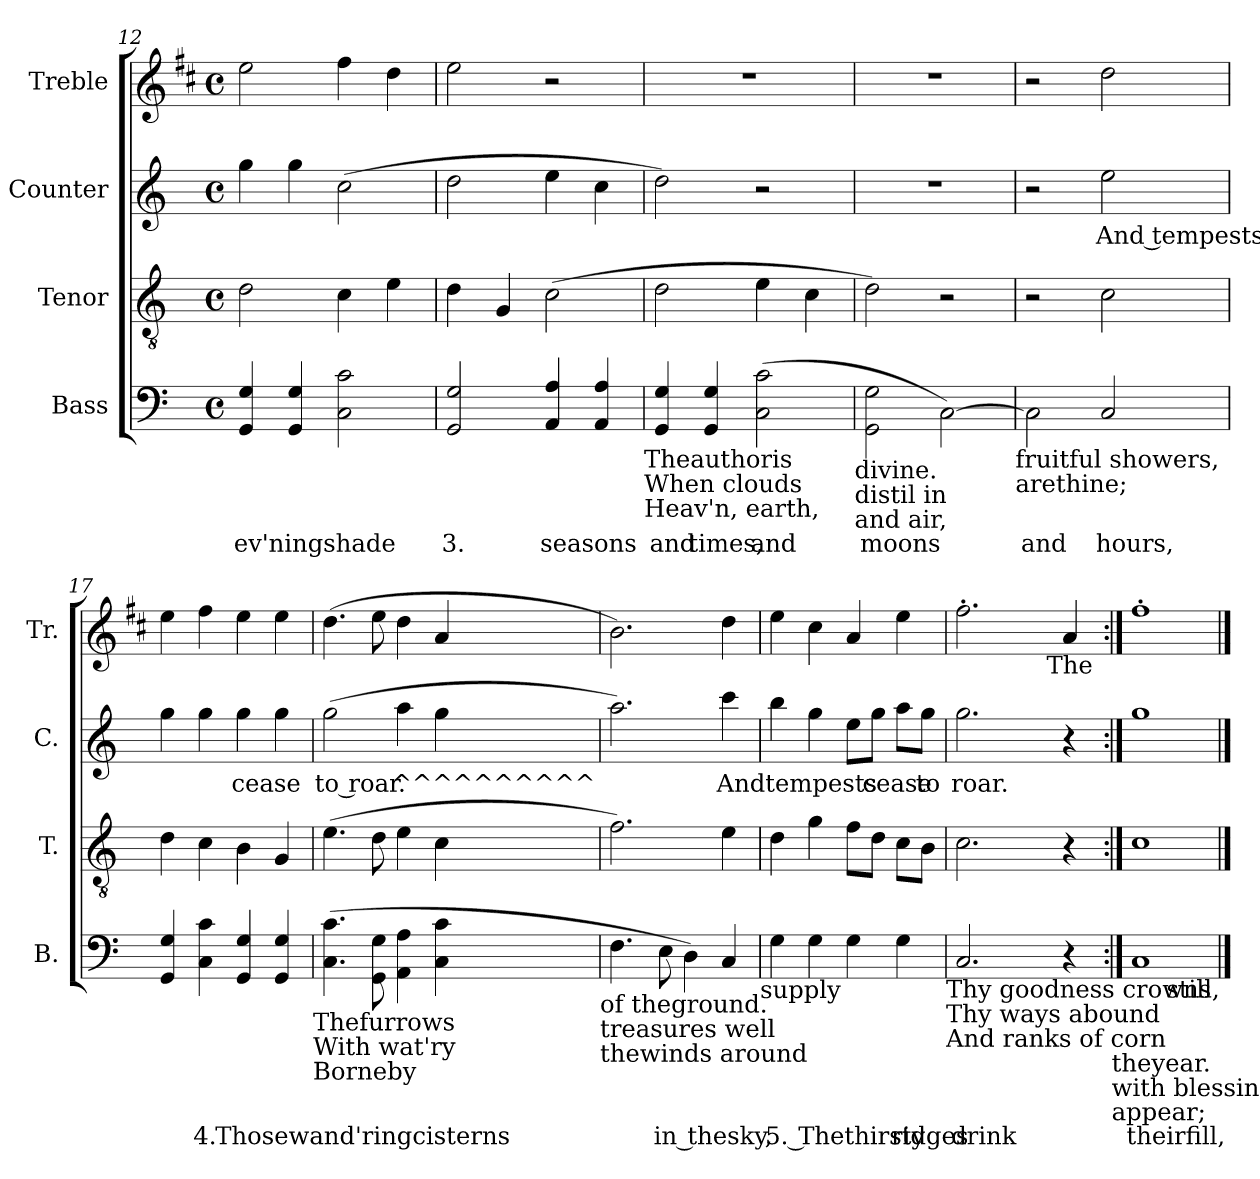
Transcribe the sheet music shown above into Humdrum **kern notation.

**kern	**text	**kern	**kern	**text	**kern
*part4	*part4	*part3	*part2	*part2	*part1
*staff4	*staff4	*staff3	*staff2	*staff2	*staff1
*I"Bass	*	*I"Tenor	*I"Counter	*	*I"Treble
*I'B.	*	*I'T.	*I'C.	*	*I'Tr.
*clefF4	*	*clefGv2	*clefG2	*	*clefG2
*	*	*	*	*	*ITrd1c2
*k[]	*	*k[]	*k[]	*	*k[]
*C:	*	*C:	*C:	*	*C:
*M4/4	*	*M4/4	*M4/4	*	*M4/4
*met(c)	*	*met(c)	*met(c)	*	*met(c)
=12	=12	=12	=12	=12	=12
!	!LO:LY:b	!	!	!	!
4GG/ 4G/	ev'ningshade	2d\	4gg\	.	2dd\
4GG/ 4G/	.	.	4gg\	.	.
!	!	!LO:N:head=solid	!	!	!LO:N:head=solid
2C\ 2c\	.	4c\	(>2cc\	.	4ee\
!	!	!LO:N:head=solid	!	!	!LO:N:head=solid
.	.	4e\	.	.	4cc\
=13	=13	=13	=13	=13	=13
!	!LO:LY:b	!	!	!	!
2GG/ 2G/	3.	4d\	2dd\	.	2dd\
.	.	4G/	.	.	.
!LO:N:n=1:head=solid	!	!	!	!	!
!LO:N:n=2:head=solid	!LO:LY:b	!	!LO:N:head=solid	!	!
4AA/ 4A/	seasons	(>2c\	4ee\	.	2r
!LO:N:n=1:head=solid	!	!	!	!	!
!LO:N:n=2:head=solid	!	!	!LO:N:head=solid	!	!
4AA/ 4A/	.	.	4cc\	.	.
!LO:TX:b:t=Theauthoris	!	!	!	!	!
!LO:TX:b:t=When clouds	!	!	!	!	!
!LO:TX:b:t=Heav'n, earth,	!	!	!	!	!
=14	=14	=14	=14	=14	=14
!	!LO:LY:b	!	!	!	!
4GG/ 4G/	and	2d\	2dd\)	.	1r
!	!LO:LY:b	!	!	!	!
4GG/ 4G/	times,	.	.	.	.
!	!LO:LY:b	!LO:N:head=solid	!	!	!
(>2C\ 2c\	and	4e\	2r	.	.
!	!	!LO:N:head=solid	!	!	!
.	.	4c\	.	.	.
!LO:TX:b:t=divine.	!	!	!	!	!
!LO:TX:b:t=distil in	!	!	!	!	!
!LO:TX:b:t=and air,	!	!	!	!	!
=15	=15	=15	=15	=15	=15
!	!LO:LY:b	!	!	!	!
2GG\ 2G\	moons	2d\)	1r	.	1r
[>2C\)	.	2r	.	.	.
!LO:TX:b:t=fruitful showers,	!	!	!	!	!
!LO:TX:b:t=arethine;	!	!	!	!	!
=16	=16	=16	=16	=16	=16
!	!LO:LY:b	!	!	!	!
2C\]	and	2r	2r	.	2r
!	!LO:LY:b	!	!LO:N:head=open	!LO:LY:b:rj	!
2C/	hours,	2c\	2ee\	And tempests	2cc\
=17	=17	=17	=17	=17	=17
4GG/ 4G/	.	4d\	4gg\	.	4dd\
!LO:N:n=1:head=solid	!	!	!	!	!
!LO:N:n=2:head=solid	!LO:LY:b	!LO:N:head=solid	!	!	!LO:N:head=solid
4C\ 4c\	4.	4c\	4gg\	.	4ee\
!	!LO:LY:b	!LO:N:head=solid	!	!LO:LY:b	!
4GG/ 4G/	Thosewand'ringcisterns	4B\	4gg\	cease	4dd\
4GG/ 4G/	.	4G/	4gg\	.	4dd\
!LO:TX:b:t=Thefurrows	!	!	!	!	!
!LO:TX:b:t=With wat'ry	!	!	!	!	!
!LO:TX:b:t=Borneby	!	!	!	!	!
=18	=18	=18	=18	=18	=18
!LO:N:n=1:head=solid	!	!	!	!	!
!LO:N:n=2:head=solid	!	!LO:N:head=solid	!	!LO:LY:b:rj	!LO:N:head=solid
(>4.C\ 4.c\	.	(>4.e\	(>2gg\	to roar.	(>4.cc\
8GG\ 8G\	.	8d\	.	.	8dd\
!LO:N:n=1:head=solid	!	!	!	!	!
!LO:N:n=2:head=solid	!	!LO:N:head=solid	!LO:N:head=solid	!LO:LY:b	!LO:N:head=solid
4AA\ 4A\	.	4e\	4aa\	^^^^^^^^^^	4cc\
!LO:N:n=1:head=solid	!	!	!	!	!
!LO:N:n=2:head=solid	!	!LO:N:head=solid	!	!	!
4C\ 4c\	.	4c\	4gg\	.	4g/
!LO:TX:b:t=of theground.	!	!	!	!	!
!LO:TX:b:t=treasures well	!	!	!	!	!
!LO:TX:b:t=thewinds around	!	!	!	!	!
=19	=19	=19	=19	=19	=19
!LO:N:head=solid	!	!	!LO:N:head=open	!	!LO:N:head=open
4.F\	.	2.f\)	2.aa\)	.	2.a\)
!LO:N:head=solid	!LO:LY:b:rj	!	!	!	!
8E\	in thesky,	.	.	.	.
4D\)	.	.	.	.	.
!LO:N:head=solid	!	!LO:N:head=solid	!LO:N:head=solid	!LO:LY:b	!LO:N:head=solid
4C/	.	4e\	4ccc\	And	4cc\
!LO:TX:b:t=supply	!	!	!	!	!
=20	=20	=20	=20	=20	=20
!	!LO:LY:b:rj	!	!LO:N:head=solid	!LO:LY:b	!
4G\	5. Thethirsty	4d\	4bb\	tempests	4dd\
!	!	!	!	!	!LO:N:head=solid
4G\	.	4g\	4gg\	.	4b\
!	!	!LO:N:head=solid	!LO:N:head=solid	!	!
4G\	.	8f\L	8ee\L	.	4g/
!	!	!	!	!LO:LY:b	!
.	.	8d\J	8gg\J	cease	.
!	!LO:LY:b	!LO:N:head=solid	!LO:N:head=solid	!	!
4G\	ridges	8c\L	8aa\L	.	4dd\
!	!	!LO:N:head=solid	!	!LO:LY:b	!
.	.	8B\J	8gg\J	to	.
!LO:TX:b:t=Thy goodness crowns	!	!	!	!	!
!LO:TX:b:t=Thy ways abound	!	!	!	!	!
!LO:TX:b:t=And ranks of corn	!	!	!	!	!
=21	=21	=21	=21	=21	=21
!	!LO:LY:b	!	!	!LO:LY:b	!LO:N:head=open
*	*	*	*	*	*^
2.C/	drink	2.c\	2.gg\	roar.	2.ee'>\	2ryy
.	.	.	.	.	.	8.ryy
!	!	!	!	!	!	!LO:TX:b:t=The
.	.	.	.	.	.	4ryy
4r	.	4r	4r	.	4g/	.
.	.	.	.	.	.	16ryy
!LO:TX:b:t=theyear.	!	!	!	!	!	!
!LO:TX:b:t=with blessings	!	!	!	!	!	!
!LO:TX:b:t=appear;	!	!	!	!	!	!
=22:|!	=22:|!	=22:|!	=22:|!	=22:|!	=22:|!	=22:|!
!	!LO:LY:b	!	!	!	!LO:N:head=open	!
*	*	*	*	*	*v	*v
1C	theirfill,	1c	1gg	.	1ee'>
!LO:TX:b:t=still,	!	!	!	!	!
==	==	==	==	==	==
*-	*-	*-	*-	*-	*-
